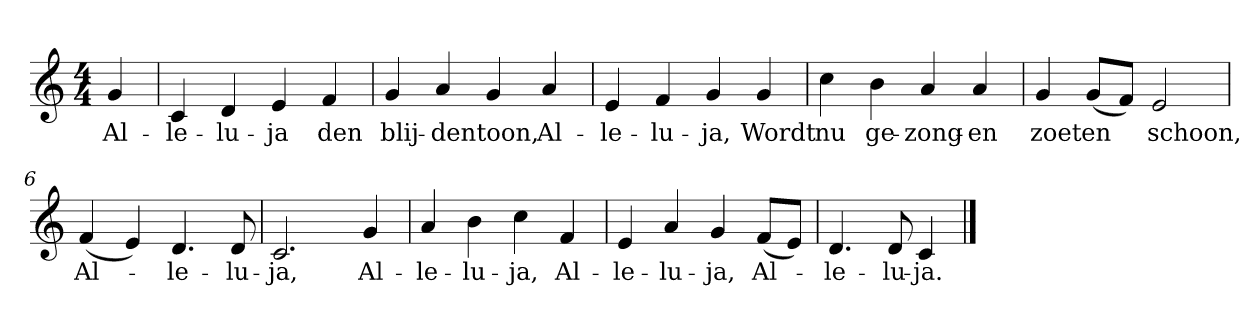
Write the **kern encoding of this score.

**kern	**text
*part1	*part1
*staff1	*staff1
*clefG2	*
*k[]	*
*C:	*
*M4/4	*
*MM120	*
=	=
4g	Al-
=1	=1
4c	-le-
4d	-lu-
4e	-ja
4f	den
=2	=2
4g	blij-
4a	-den
4g	toon,
4a	Al-
=3	=3
4e	-le-
4f	-lu-
4g	-ja,
4g	Wordt
=4	=4
4cc	nu
4b	ge-
4a	-zong-
4a	-en
=5	=5
4g	zoet
(8g/L	en
8f/J)	.
2e	schoon,
=6	=6
(4f	Al-
4e)	.
4.d	-le-
8d	-lu-
=7	=7
2.c	-ja,
4g	Al-
=8	=8
4a	-le-
4b	-lu-
4cc	-ja,
4f	Al-
=9	=9
4e	-le-
4a	-lu-
4g	-ja,
(8f/L	Al-
8e/J)	.
=10	=10
4.d	-le-
8d	-lu-
4c	-ja.
==	==
*-	*-
